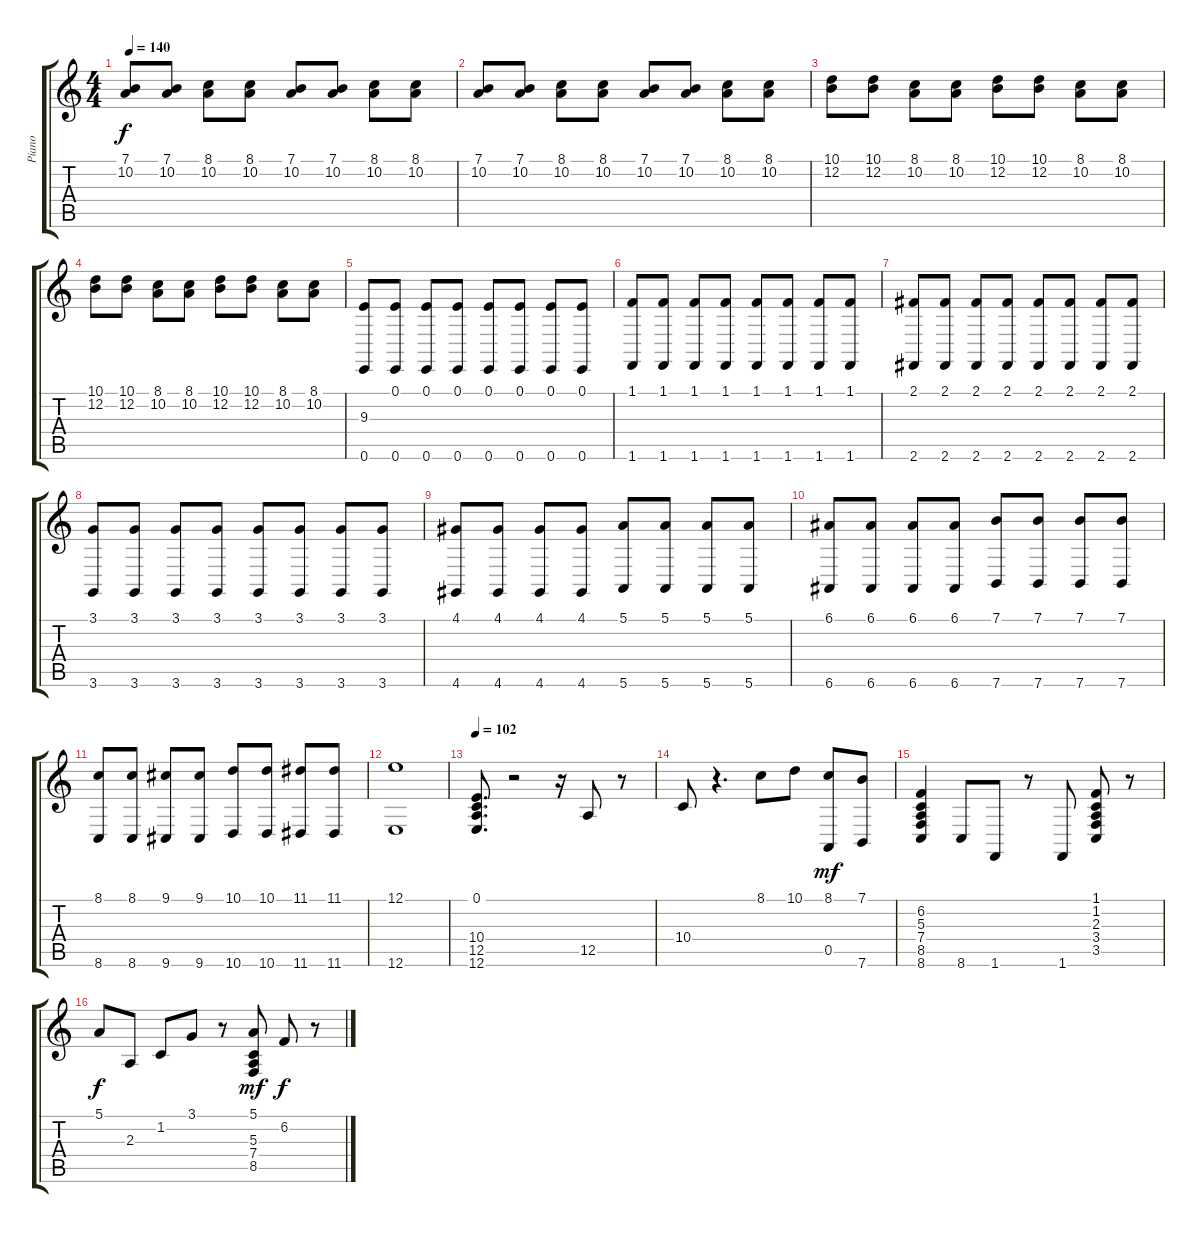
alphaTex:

\track ("Piano" "Piano") {instrument brightacousticpiano}
\staff {score tabs}
\tuning (E4 B3 G3 D3 A2 E2) {hide}
\ts (4 4)
\tempo 140
\clef g2
\ks c
(7.1 10.2).8{dy f} (7.1 10.2).8 (8.1 10.2).8 (8.1 10.2).8 (7.1 10.2).8 (7.1 10.2).8 (8.1 10.2).8 (8.1 10.2).8 |
(7.1 10.2).8 (7.1 10.2).8 (8.1 10.2).8 (8.1 10.2).8 (7.1 10.2).8 (7.1 10.2).8 (8.1 10.2).8 (8.1 10.2).8 |
(10.1 12.2).8 (10.1 12.2).8 (8.1 10.2).8 (8.1 10.2).8 (10.1 12.2).8 (10.1 12.2).8 (8.1 10.2).8 (8.1 10.2).8 |
(10.1 12.2).8 (10.1 12.2).8 (8.1 10.2).8 (8.1 10.2).8 (10.1 12.2).8 (10.1 12.2).8 (8.1 10.2).8 (8.1 10.2).8 |
(9.3 0.6).8{volume 12 balance 8} (0.1 0.6).8 (0.1 0.6).8 (0.1 0.6).8 (0.1 0.6).8 (0.1 0.6).8 (0.1 0.6).8 (0.1 0.6).8 |
(1.1 1.6).8 (1.1 1.6).8 (1.1 1.6).8 (1.1 1.6).8 (1.1 1.6).8 (1.1 1.6).8 (1.1 1.6).8 (1.1 1.6).8 |
(2.1 2.6).8 (2.1 2.6).8 (2.1 2.6).8 (2.1 2.6).8 (2.1 2.6).8 (2.1 2.6).8 (2.1 2.6).8 (2.1 2.6).8 |
(3.1 3.6).8 (3.1 3.6).8 (3.1 3.6).8 (3.1 3.6).8 (3.1 3.6).8 (3.1 3.6).8 (3.1 3.6).8 (3.1 3.6).8 |
(4.1 4.6).8 (4.1 4.6).8 (4.1 4.6).8 (4.1 4.6).8 (5.1 5.6).8 (5.1 5.6).8 (5.1 5.6).8 (5.1 5.6).8 |
(6.1 6.6).8 (6.1 6.6).8 (6.1 6.6).8 (6.1 6.6).8 (7.1 7.6).8 (7.1 7.6).8 (7.1 7.6).8 (7.1 7.6).8 |
(8.1 8.6).8 (8.1 8.6).8 (9.1 9.6).8 (9.1 9.6).8 (10.1 10.6).8 (10.1 10.6).8 (11.1 11.6).8 (11.1 11.6).8 |
(12.1 12.6).1 |
\tempo 102
(0.1 10.4 12.5 12.6).8{d volume 15 balance 8} r.2 r.16 12.5.8 r.8 |
10.4.8 r.4{d} 8.1.8 10.1.8 (8.1 0.5).8{dy mf} (7.1 7.6).8 |
(6.2 5.3 7.4 8.5 8.6).4 8.6.8 1.6.8 r.8 1.6.8 (1.1 1.2 2.3 3.4 3.5).8 r.8 |
5.1.8{dy f} 2.3.8 1.2.8 3.1.8 r.8 (5.1 5.3 7.4 8.5).8{dy mf} 6.2.8{dy f} r.8
